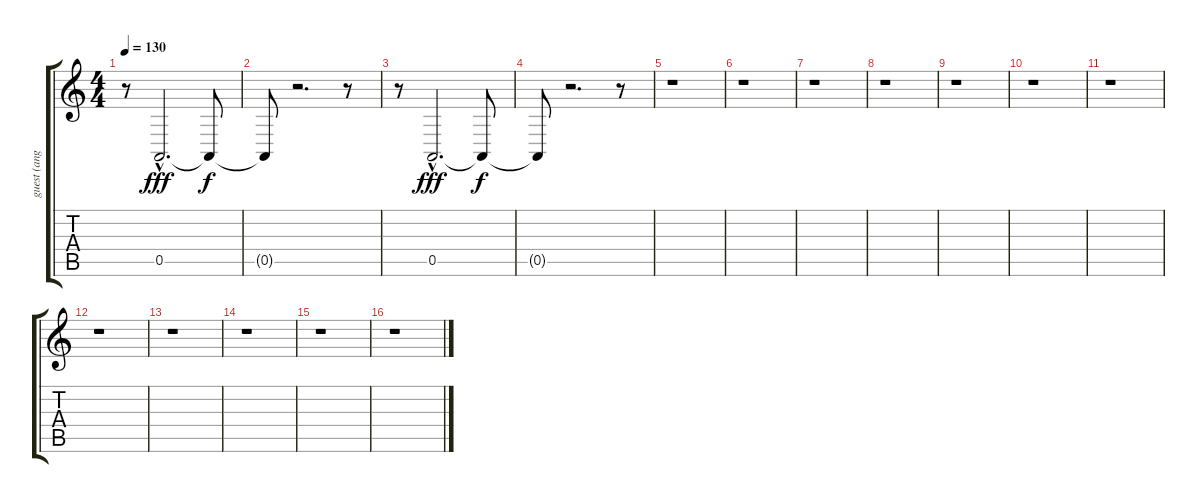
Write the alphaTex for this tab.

\track ("guest (angie) bell" "guest (ang") {instrument fx3crystal}
\staff {score tabs}
\tuning (E4 B3 G3 D3 A2 E2) {hide}
\ts (4 4)
\tempo 130
\clef g2
\ks c
r.8{dy f} 0.5{hac}.2{d dy fff} 0.5{t}.8{dy f} |
0.5{t}.8 r.2{d} r.8 |
r.8 0.5{hac}.2{d dy fff} 0.5{t}.8{dy f} |
0.5{t}.8 r.2{d} r.8 |
r.1 |
r.1 |
r.1 |
r.1 |
r.1 |
r.1 |
r.1 |
r.1 |
r.1 |
r.1 |
r.1 |
r.1
